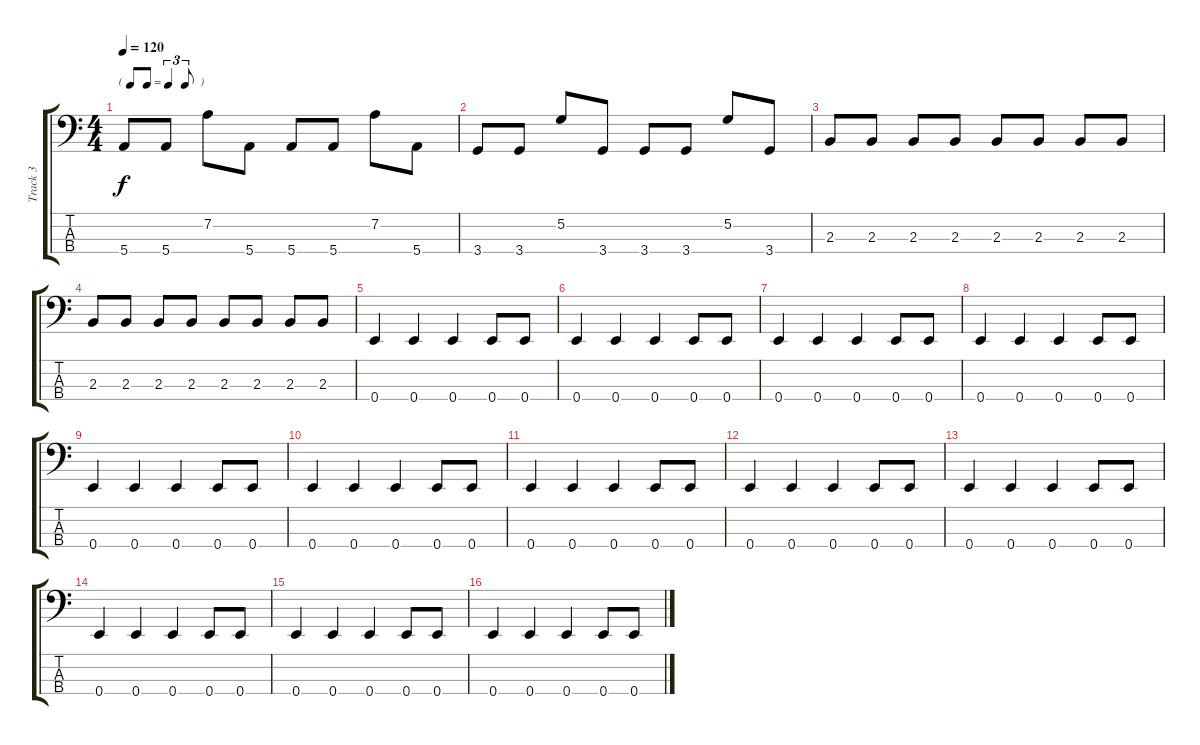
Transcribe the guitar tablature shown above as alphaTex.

\track ("Track 3" "Track 3") {instrument electricbassfinger}
\staff {score tabs}
\tuning (G2 D2 A1 E1) {hide}
\ts (4 4)
\tf triplet8th
\tempo 120
\clef f4
\ks c
5.4.8{dy f} 5.4.8 7.2.8 5.4.8 5.4.8 5.4.8 7.2.8 5.4.8 |
3.4.8 3.4.8 5.2.8 3.4.8 3.4.8 3.4.8 5.2.8 3.4.8 |
2.3.8 2.3.8 2.3.8 2.3.8 2.3.8 2.3.8 2.3.8 2.3.8 |
2.3.8 2.3.8 2.3.8 2.3.8 2.3.8 2.3.8 2.3.8 2.3.8 |
0.4.4 0.4.4 0.4.4 0.4.8 0.4.8 |
0.4.4 0.4.4 0.4.4 0.4.8 0.4.8 |
0.4.4 0.4.4 0.4.4 0.4.8 0.4.8 |
0.4.4 0.4.4 0.4.4 0.4.8 0.4.8 |
0.4.4 0.4.4 0.4.4 0.4.8 0.4.8 |
0.4.4 0.4.4 0.4.4 0.4.8 0.4.8 |
0.4.4 0.4.4 0.4.4 0.4.8 0.4.8 |
0.4.4 0.4.4 0.4.4 0.4.8 0.4.8 |
0.4.4 0.4.4 0.4.4 0.4.8 0.4.8 |
0.4.4 0.4.4 0.4.4 0.4.8 0.4.8 |
0.4.4 0.4.4 0.4.4 0.4.8 0.4.8 |
0.4.4 0.4.4 0.4.4 0.4.8 0.4.8
